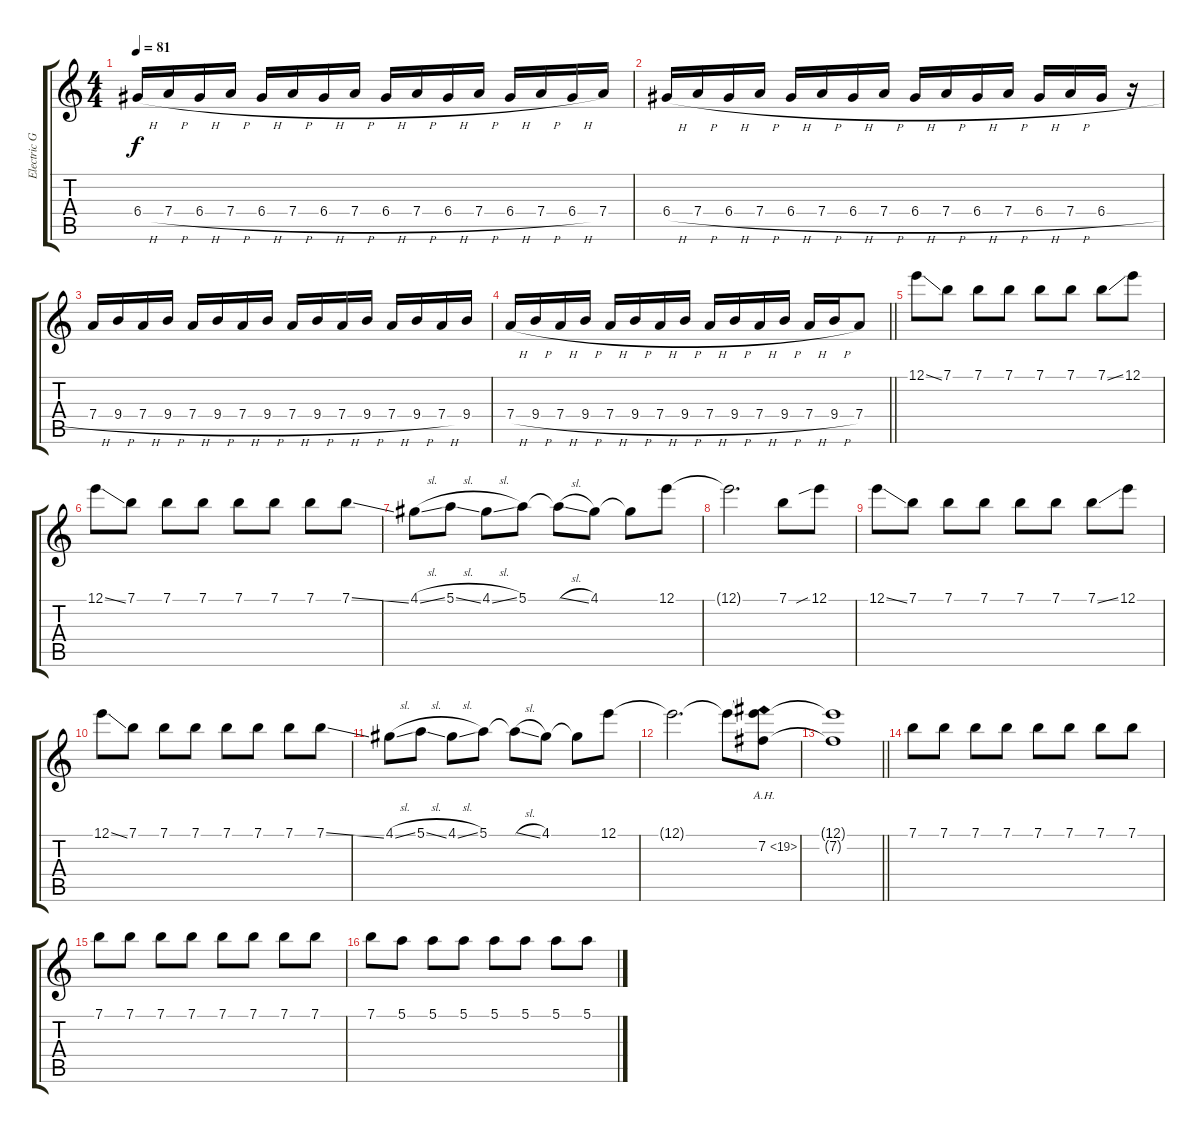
\track ("Electric Guitar" "Electric G") {instrument overdrivenguitar}
\staff {score tabs}
\tuning (E4 B3 G3 D3 A2 E2) {hide}
\ts (4 4)
\tempo 81
\clef g2
\ks c
6.4{h}.16{dy f} 7.4{h}.16 6.4{h}.16 7.4{h}.16 6.4{h}.16 7.4{h}.16 6.4{h}.16 7.4{h}.16 6.4{h}.16 7.4{h}.16 6.4{h}.16 7.4{h}.16 6.4{h}.16 7.4{h}.16 6.4{h}.16 7.4.16 |
6.4{h}.16 7.4{h}.16 6.4{h}.16 7.4{h}.16 6.4{h}.16 7.4{h}.16 6.4{h}.16 7.4{h}.16 6.4{h}.16 7.4{h}.16 6.4{h}.16 7.4{h}.16 6.4{h}.16 7.4{h}.16 6.4{h}.16 r.16 |
7.4{h}.16 9.4{h}.16 7.4{h}.16 9.4{h}.16 7.4{h}.16 9.4{h}.16 7.4{h}.16 9.4{h}.16 7.4{h}.16 9.4{h}.16 7.4{h}.16 9.4{h}.16 7.4{h}.16 9.4{h}.16 7.4{h}.16 9.4.16 |
\barLineRight lightlight
7.4{h}.16 9.4{h}.16 7.4{h}.16 9.4{h}.16 7.4{h}.16 9.4{h}.16 7.4{h}.16 9.4{h}.16 7.4{h}.16 9.4{h}.16 7.4{h}.16 9.4{h}.16 7.4{h}.16 9.4{h}.16 7.4.8 |
12.1{ss}.8{volume 4 instrument overdrivenguitar} 7.1.8 7.1.8 7.1.8 7.1.8 7.1.8 7.1{ss}.8 12.1.8 |
12.1{ss}.8 7.1.8 7.1.8 7.1.8 7.1.8 7.1.8 7.1.8 7.1{ss}.8 |
4.1{sl}.8 5.1{sl}.8 4.1{sl}.8 5.1.8 5.1{sl t}.8 4.1.8 4.1{t}.8 12.1.8 |
12.1{t}.2{d} 7.1.8 12.1{sib}.8 |
12.1{ss}.8 7.1.8 7.1.8 7.1.8 7.1.8 7.1.8 7.1{ss}.8 12.1.8 |
12.1{ss}.8 7.1.8 7.1.8 7.1.8 7.1.8 7.1.8 7.1.8 7.1{ss}.8 |
4.1{sl}.8 5.1{sl}.8 4.1{sl}.8 5.1.8 5.1{sl t}.8 4.1.8 4.1{t}.8 12.1.8 |
12.1{t}.2{d} 12.1{t}.8{volume 0} (12.1{t} 7.2{ah 12}).8{volume 8} |
\barLineRight lightlight
(12.1{t} 7.2{t}).1 |
7.1.8{volume 4} 7.1.8 7.1.8 7.1.8 7.1.8 7.1.8 7.1.8 7.1.8 |
7.1.8 7.1.8 7.1.8 7.1.8 7.1.8 7.1.8 7.1.8 7.1.8 |
7.1.8 5.1.8 5.1.8 5.1.8 5.1.8 5.1.8 5.1.8 5.1.8
